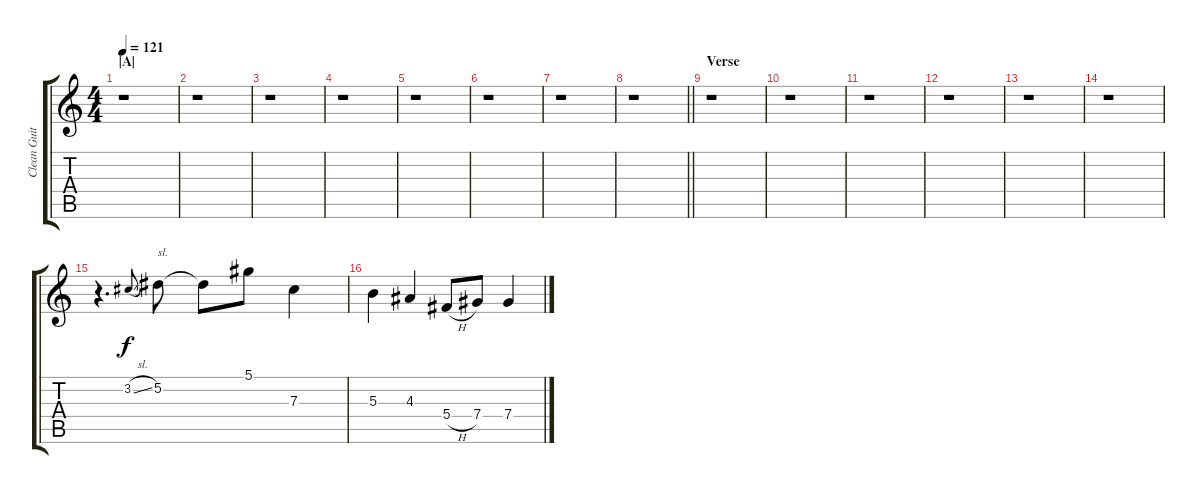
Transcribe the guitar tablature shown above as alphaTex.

\track ("Clean Guitar" "Clean Guit") {instrument electricguitarclean}
\staff {score tabs}
\tuning (Eb4 Bb3 Gb3 Db3 Ab2 Eb2) {hide}
\ts (4 4)
\section ("" "|A|")
\tempo 121
\clef g2
\ks aminor
r.1{dy f instrument electricguitarclean} |
r.1 |
r.1 |
r.1 |
r.1 |
r.1 |
r.1 |
\barLineRight lightlight
r.1 |
\section ("" "Verse")
r.1 |
r.1 |
r.1 |
r.1 |
r.1 |
r.1 |
r.4{d} 3.2{sl}.8{gr onbeat} 5.2.8{txt "sl."} 5.2{t}.8 5.1.8 7.3.4 |
5.3.4 4.3.4 5.4{h}.8 7.4.8 7.4.4
